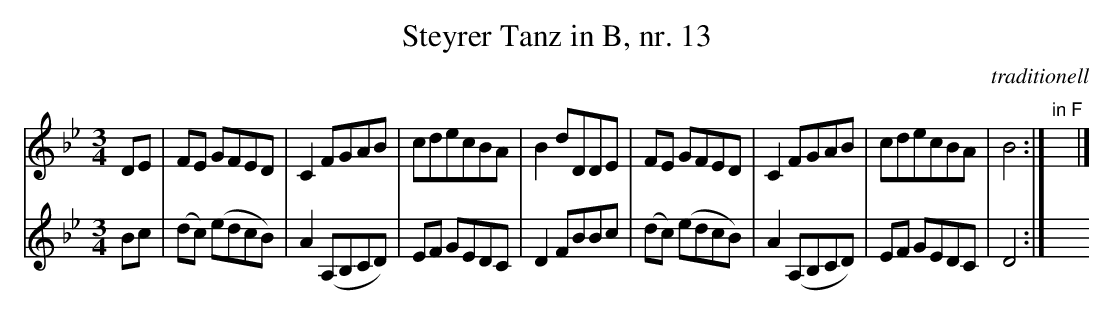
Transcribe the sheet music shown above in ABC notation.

X:1
T:Steyrer Tanz in B, nr. 13
C:traditionell
M:3/4
L:1/8
K:Bb
V:1
DE |\
FE GFED | C2 FGAB | cdecBA | B2 dDDE |\
FE GFED | C2 FGAB | cdecBA | B4 :| "in F"y |]
V:2
Bc |\
(dc) (edcB) | A2 (A,B,CD) | EF GEDC | D2FBBc |\
(dc) (edcB) | A2 (A,B,CD) | EF GEDC | D4 :|
